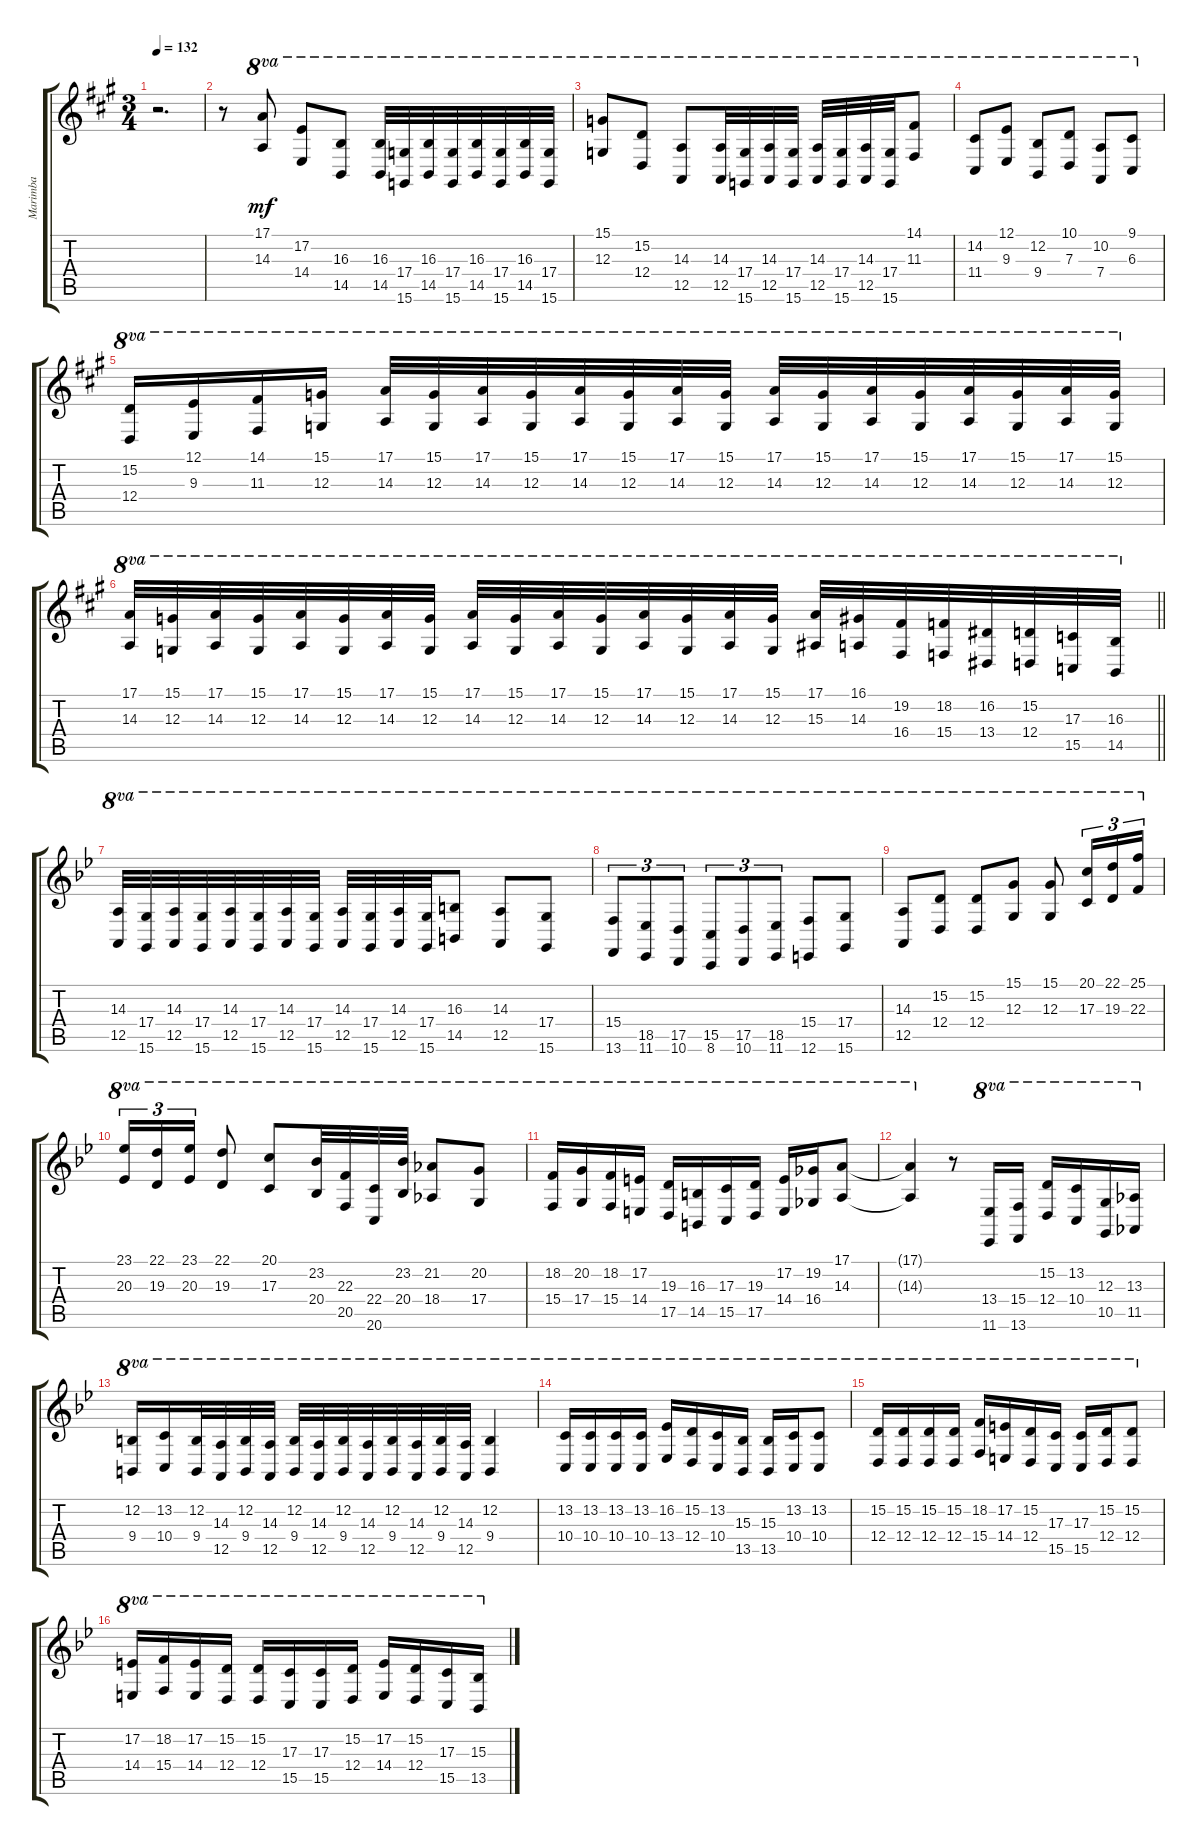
\track ("Marimba" "Marimba") {instrument marimba}
\staff {score tabs}
\tuning (E4 B3 G3 D3 A2 E2) {hide}
\ts (3 4)
\tempo 132
\clef g2
\ks a
r.2{d dy mf} |
r.8 (17.1 14.3).8{ot 8va} (17.2 14.4).8{ot 8va} (16.3 14.5).8{ot 8va} (16.3 14.5).32{ot 8va} (17.4 15.6).32{ot 8va} (16.3 14.5).32{ot 8va} (17.4 15.6).32{ot 8va} (16.3 14.5).32{ot 8va} (17.4 15.6).32{ot 8va} (16.3 14.5).32{ot 8va} (17.4 15.6).32{ot 8va} |
(15.1 12.3).8{ot 8va} (15.2 12.4).8{ot 8va} (14.3 12.5).8{ot 8va} (14.3 12.5).32{ot 8va} (17.4 15.6).32{ot 8va} (14.3 12.5).32{ot 8va} (17.4 15.6).32{ot 8va} (14.3 12.5).32{ot 8va} (17.4 15.6).32{ot 8va} (14.3 12.5).32{ot 8va} (17.4 15.6).32{ot 8va} (14.1 11.3).8{ot 8va} |
(14.2 11.4).8{ot 8va} (12.1 9.3).8{ot 8va} (12.2 9.4).8{ot 8va} (10.1 7.3).8{ot 8va} (10.2 7.4).8{ot 8va} (9.1 6.3).8{ot 8va} |
(15.2 12.4).16{ot 8va} (12.1 9.3).16{ot 8va} (14.1 11.3).16{ot 8va} (15.1 12.3).16{ot 8va} (17.1 14.3).32{ot 8va} (15.1 12.3).32{ot 8va} (17.1 14.3).32{ot 8va} (15.1 12.3).32{ot 8va} (17.1 14.3).32{ot 8va} (15.1 12.3).32{ot 8va} (17.1 14.3).32{ot 8va} (15.1 12.3).32{ot 8va} (17.1 14.3).32{ot 8va} (15.1 12.3).32{ot 8va} (17.1 14.3).32{ot 8va} (15.1 12.3).32{ot 8va} (17.1 14.3).32{ot 8va} (15.1 12.3).32{ot 8va} (17.1 14.3).32{ot 8va} (15.1 12.3).32{ot 8va} |
\barLineRight lightlight
(17.1 14.3).32{ot 8va} (15.1 12.3).32{ot 8va} (17.1 14.3).32{ot 8va} (15.1 12.3).32{ot 8va} (17.1 14.3).32{ot 8va} (15.1 12.3).32{ot 8va} (17.1 14.3).32{ot 8va} (15.1 12.3).32{ot 8va} (17.1 14.3).32{ot 8va} (15.1 12.3).32{ot 8va} (17.1 14.3).32{ot 8va} (15.1 12.3).32{ot 8va} (17.1 14.3).32{ot 8va} (15.1 12.3).32{ot 8va} (17.1 14.3).32{ot 8va} (15.1 12.3).32{ot 8va} (17.1 15.3).32{ot 8va} (16.1 14.3).32{ot 8va} (19.2 16.4).32{ot 8va} (18.2 15.4).32{ot 8va} (16.2 13.4).32{ot 8va} (15.2 12.4).32{ot 8va} (17.3 15.5).32{ot 8va} (16.3 14.5).32{ot 8va} |
\ks bb
(14.3 12.5).32{ot 8va} (17.4 15.6).32{ot 8va} (14.3 12.5).32{ot 8va} (17.4 15.6).32{ot 8va} (14.3 12.5).32{ot 8va} (17.4 15.6).32{ot 8va} (14.3 12.5).32{ot 8va} (17.4 15.6).32{ot 8va} (14.3 12.5).32{ot 8va} (17.4 15.6).32{ot 8va} (14.3 12.5).32{ot 8va} (17.4 15.6).32{ot 8va} (16.3 14.5).8{ot 8va} (14.3 12.5).8{ot 8va} (17.4 15.6).8{ot 8va} |
(15.4 13.6).8{tu (3 2) ot 8va} (18.5 11.6).8{tu (3 2) ot 8va} (17.5 10.6).8{tu (3 2) ot 8va} (15.5 8.6).8{tu (3 2) ot 8va} (17.5 10.6).8{tu (3 2) ot 8va} (18.5 11.6).8{tu (3 2) ot 8va} (15.4 12.6).8{ot 8va} (17.4 15.6).8{ot 8va} |
(14.3 12.5).8{ot 8va} (15.2 12.4).8{ot 8va} (15.2 12.4).8{ot 8va} (15.1 12.3).8{ot 8va} (15.1 12.3).8{ot 8va} (20.1 17.3).16{tu (3 2) ot 8va} (22.1 19.3).16{tu (3 2) ot 8va} (25.1 22.3).16{tu (3 2) ot 8va} |
(23.1 20.3).16{tu (3 2) ot 8va} (22.1 19.3).16{tu (3 2) ot 8va} (23.1 20.3).16{tu (3 2) ot 8va} (22.1 19.3).8{ot 8va} (20.1 17.3).8{ot 8va} (23.2 20.4).32{ot 8va} (22.3 20.5).32{ot 8va} (22.4 20.6).32{ot 8va} (23.2 20.4).32{ot 8va} (21.2 18.4).8{ot 8va} (20.2 17.4).8{ot 8va} |
(18.2 15.4).16{ot 8va} (20.2 17.4).16{ot 8va} (18.2 15.4).16{ot 8va} (17.2 14.4).16{ot 8va} (19.3 17.5).16{ot 8va} (16.3 14.5).16{ot 8va} (17.3 15.5).16{ot 8va} (19.3 17.5).16{ot 8va} (17.2 14.4).16{ot 8va} (19.2 16.4).16{ot 8va} (17.1 14.3).8{ot 8va} |
(17.1{t} 14.3{t}).4{ot 8va} r.8 (13.4 11.6).16{ot 8va} (15.4 13.6).16{ot 8va} (15.2 12.4).16{ot 8va} (13.2 10.4).16{ot 8va} (12.3 10.5).16{ot 8va} (13.3 11.5).16{ot 8va} |
(12.2 9.4).16{ot 8va} (13.2 10.4).16{ot 8va} (12.2 9.4).32{ot 8va} (14.3 12.5).32{ot 8va} (12.2 9.4).32{ot 8va} (14.3 12.5).32{ot 8va} (12.2 9.4).32{ot 8va} (14.3 12.5).32{ot 8va} (12.2 9.4).32{ot 8va} (14.3 12.5).32{ot 8va} (12.2 9.4).32{ot 8va} (14.3 12.5).32{ot 8va} (12.2 9.4).32{ot 8va} (14.3 12.5).32{ot 8va} (12.2 9.4).4{ot 8va} |
(13.2 10.4).16{ot 8va} (13.2 10.4).16{ot 8va} (13.2 10.4).16{ot 8va} (13.2 10.4).16{ot 8va} (16.2 13.4).16{ot 8va} (15.2 12.4).16{ot 8va} (13.2 10.4).16{ot 8va} (15.3 13.5).16{ot 8va} (15.3 13.5).16{ot 8va} (13.2 10.4).16{ot 8va} (13.2 10.4).8{ot 8va} |
(15.2 12.4).16{ot 8va} (15.2 12.4).16{ot 8va} (15.2 12.4).16{ot 8va} (15.2 12.4).16{ot 8va} (18.2 15.4).16{ot 8va} (17.2 14.4).16{ot 8va} (15.2 12.4).16{ot 8va} (17.3 15.5).16{ot 8va} (17.3 15.5).16{ot 8va} (15.2 12.4).16{ot 8va} (15.2 12.4).8{ot 8va} |
(17.2 14.4).16{ot 8va} (18.2 15.4).16{ot 8va} (17.2 14.4).16{ot 8va} (15.2 12.4).16{ot 8va} (15.2 12.4).16{ot 8va} (17.3 15.5).16{ot 8va} (17.3 15.5).16{ot 8va} (15.2 12.4).16{ot 8va} (17.2 14.4).16{ot 8va} (15.2 12.4).16{ot 8va} (17.3 15.5).16{ot 8va} (15.3 13.5).16{ot 8va}
